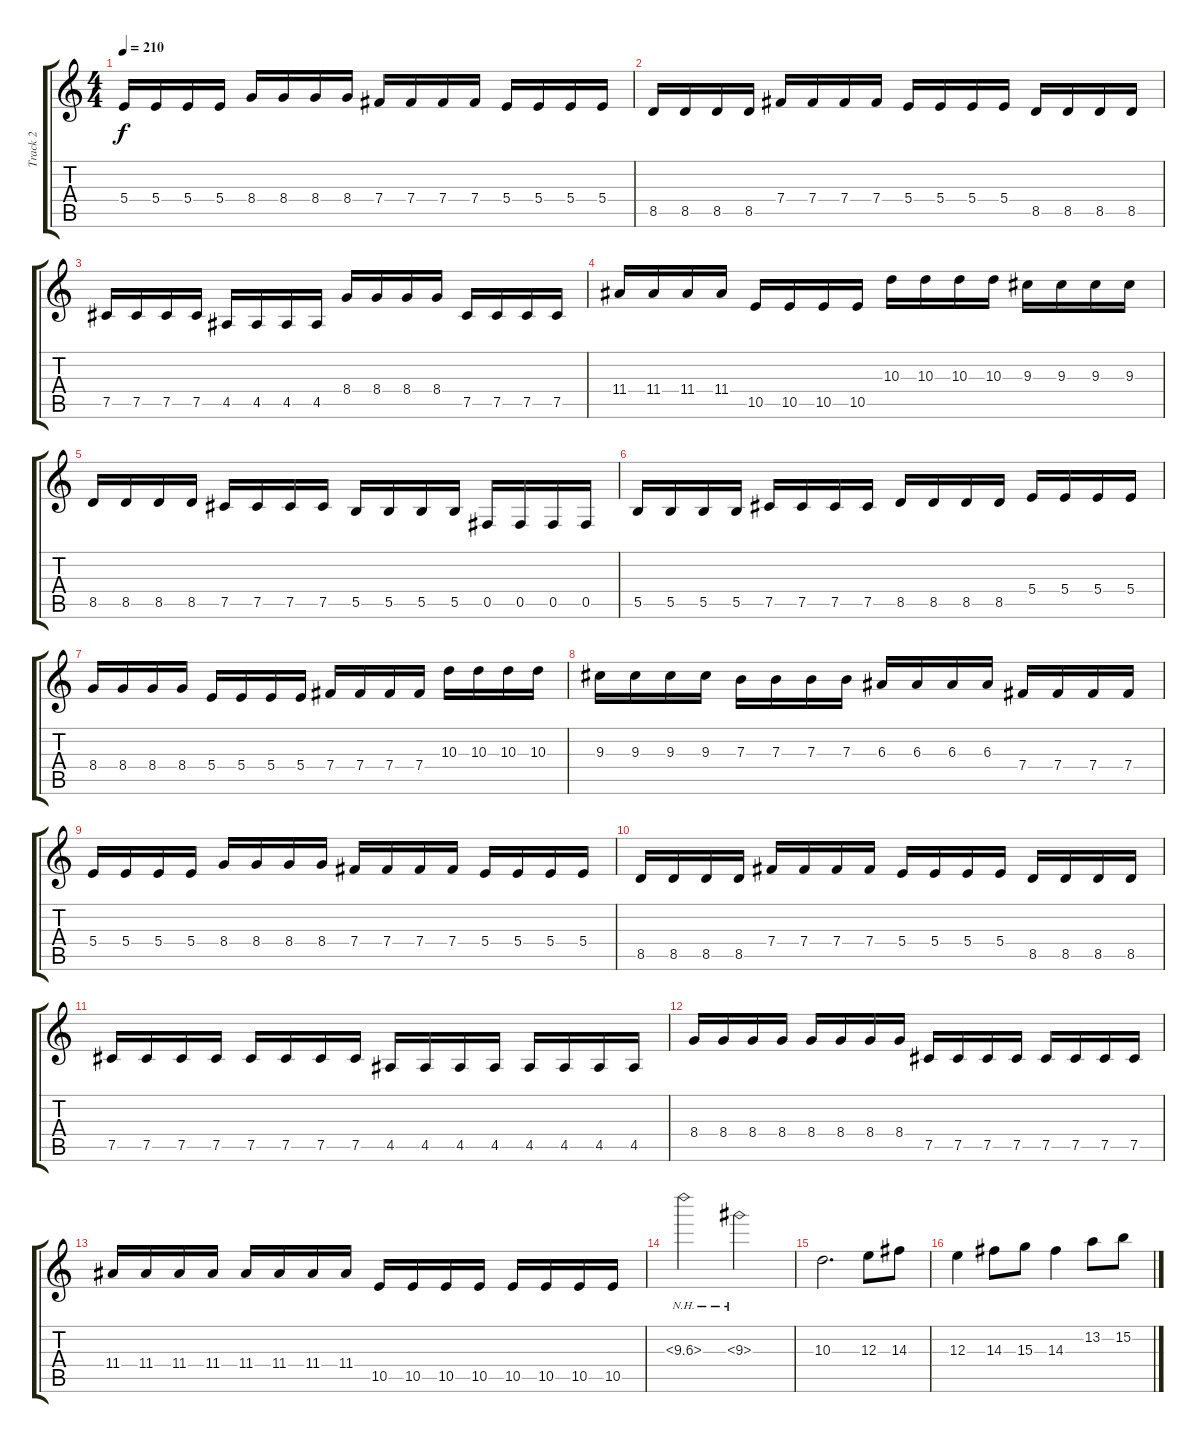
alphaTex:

\track ("Track 2" "Track 2") {instrument distortionguitar}
\staff {score tabs}
\tuning (Db4 Ab3 E3 B2 Gb2 B1) {hide}
\ts (4 4)
\tempo 210
\clef g2
\ks c
5.4.16{dy f} 5.4.16 5.4.16 5.4.16 8.4.16 8.4.16 8.4.16 8.4.16 7.4.16 7.4.16 7.4.16 7.4.16 5.4.16 5.4.16 5.4.16 5.4.16 |
8.5.16 8.5.16 8.5.16 8.5.16 7.4.16 7.4.16 7.4.16 7.4.16 5.4.16 5.4.16 5.4.16 5.4.16 8.5.16 8.5.16 8.5.16 8.5.16 |
7.5.16 7.5.16 7.5.16 7.5.16 4.5.16 4.5.16 4.5.16 4.5.16 8.4.16 8.4.16 8.4.16 8.4.16 7.5.16 7.5.16 7.5.16 7.5.16 |
11.4.16 11.4.16 11.4.16 11.4.16 10.5.16 10.5.16 10.5.16 10.5.16 10.3.16 10.3.16 10.3.16 10.3.16 9.3.16 9.3.16 9.3.16 9.3.16 |
8.5.16 8.5.16 8.5.16 8.5.16 7.5.16 7.5.16 7.5.16 7.5.16 5.5.16 5.5.16 5.5.16 5.5.16 0.5.16 0.5.16 0.5.16 0.5.16 |
5.5.16 5.5.16 5.5.16 5.5.16 7.5.16 7.5.16 7.5.16 7.5.16 8.5.16 8.5.16 8.5.16 8.5.16 5.4.16 5.4.16 5.4.16 5.4.16 |
8.4.16 8.4.16 8.4.16 8.4.16 5.4.16 5.4.16 5.4.16 5.4.16 7.4.16 7.4.16 7.4.16 7.4.16 10.3.16 10.3.16 10.3.16 10.3.16 |
9.3.16 9.3.16 9.3.16 9.3.16 7.3.16 7.3.16 7.3.16 7.3.16 6.3.16 6.3.16 6.3.16 6.3.16 7.4.16 7.4.16 7.4.16 7.4.16 |
5.4.16 5.4.16 5.4.16 5.4.16 8.4.16 8.4.16 8.4.16 8.4.16 7.4.16 7.4.16 7.4.16 7.4.16 5.4.16 5.4.16 5.4.16 5.4.16 |
8.5.16 8.5.16 8.5.16 8.5.16 7.4.16 7.4.16 7.4.16 7.4.16 5.4.16 5.4.16 5.4.16 5.4.16 8.5.16 8.5.16 8.5.16 8.5.16 |
7.5.16 7.5.16 7.5.16 7.5.16 7.5.16 7.5.16 7.5.16 7.5.16 4.5.16 4.5.16 4.5.16 4.5.16 4.5.16 4.5.16 4.5.16 4.5.16 |
8.4.16 8.4.16 8.4.16 8.4.16 8.4.16 8.4.16 8.4.16 8.4.16 7.5.16 7.5.16 7.5.16 7.5.16 7.5.16 7.5.16 7.5.16 7.5.16 |
11.4.16 11.4.16 11.4.16 11.4.16 11.4.16 11.4.16 11.4.16 11.4.16 10.5.16 10.5.16 10.5.16 10.5.16 10.5.16 10.5.16 10.5.16 10.5.16 |
10.3{nh}.2 9.3{nh}.2 |
10.3.2{d} 12.3.8 14.3.8 |
12.3.4 14.3.8 15.3.8 14.3.4 13.2.8 15.2.8
